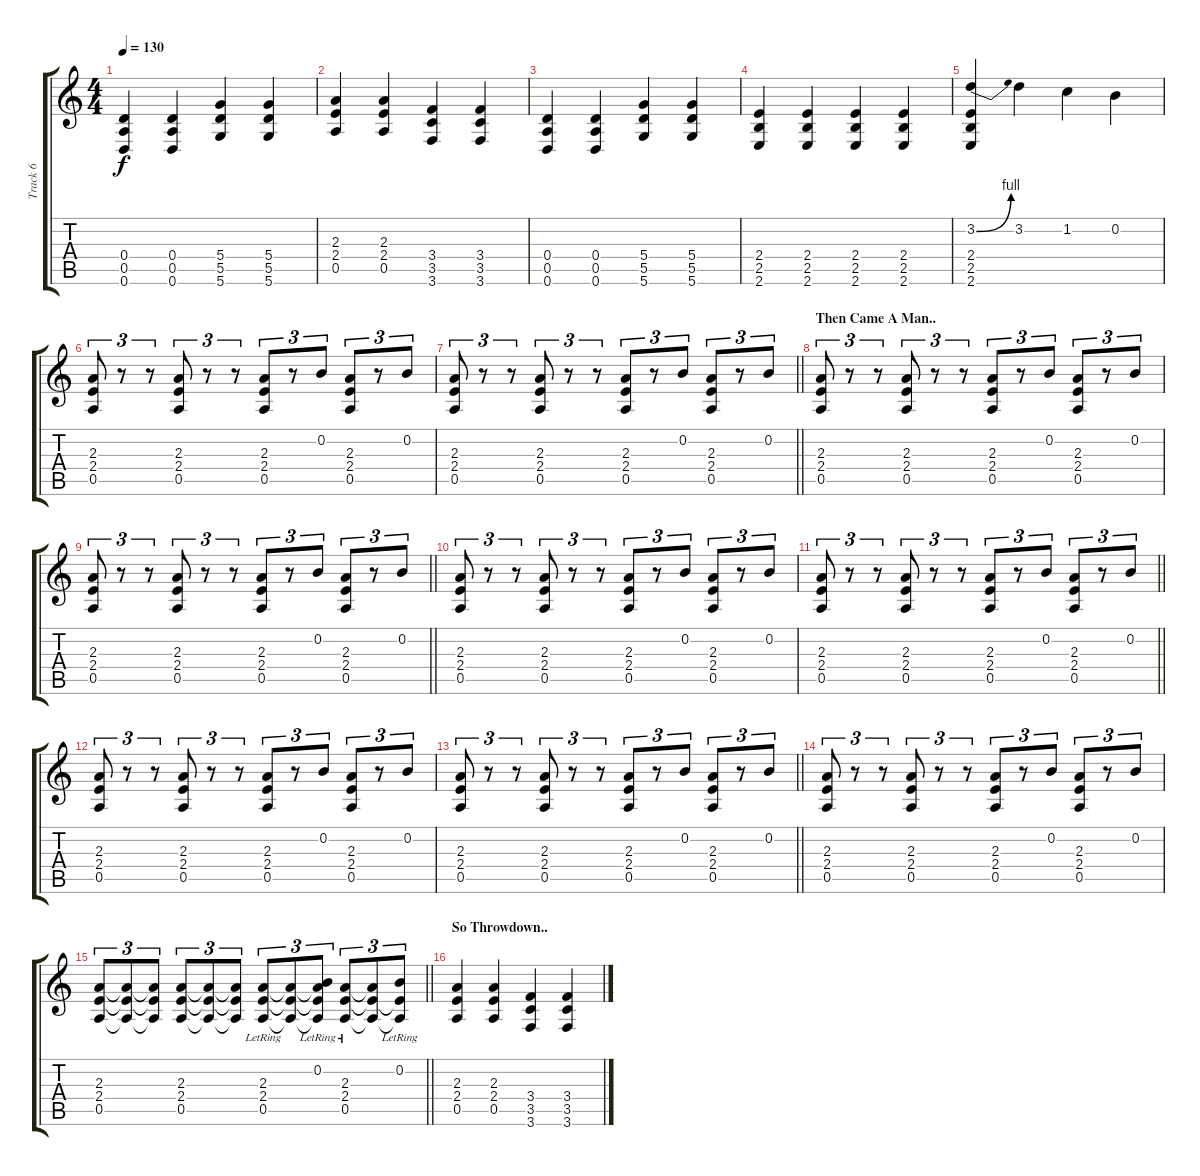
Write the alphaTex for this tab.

\track ("Track 6" "Track 6") {instrument electricguitarjazz}
\staff {score tabs}
\tuning (E4 B3 G3 D3 A2 D2) {hide}
\ts (4 4)
\tempo 130
\clef g2
\ks c
(0.4 0.5 0.6).4{dy f} (0.4 0.5 0.6).4 (5.4 5.5 5.6).4 (5.4 5.5 5.6).4 |
(2.3 2.4 0.5).4 (2.3 2.4 0.5).4 (3.4 3.5 3.6).4 (3.4 3.5 3.6).4 |
(0.4 0.5 0.6).4 (0.4 0.5 0.6).4 (5.4 5.5 5.6).4 (5.4 5.5 5.6).4 |
(2.4 2.5 2.6).4 (2.4 2.5 2.6).4 (2.4 2.5 2.6).4 (2.4 2.5 2.6).4 |
(3.2{be (bend 0 0 60 4)} 2.4 2.5 2.6).4 3.2.4 1.2.4 0.2.4 |
(2.3 2.4 0.5).8{tu (3 2)} r.8{tu (3 2)} r.8{tu (3 2)} (2.3 2.4 0.5).8{tu (3 2)} r.8{tu (3 2)} r.8{tu (3 2)} (2.3 2.4 0.5).8{tu (3 2)} r.8{tu (3 2)} 0.2.8{tu (3 2)} (2.3 2.4 0.5).8{tu (3 2)} r.8{tu (3 2)} 0.2.8{tu (3 2)} |
\barLineRight lightlight
(2.3 2.4 0.5).8{tu (3 2)} r.8{tu (3 2)} r.8{tu (3 2)} (2.3 2.4 0.5).8{tu (3 2)} r.8{tu (3 2)} r.8{tu (3 2)} (2.3 2.4 0.5).8{tu (3 2)} r.8{tu (3 2)} 0.2.8{tu (3 2)} (2.3 2.4 0.5).8{tu (3 2)} r.8{tu (3 2)} 0.2.8{tu (3 2)} |
\section ("" "Then Came A Man..")
(2.3 2.4 0.5).8{tu (3 2)} r.8{tu (3 2)} r.8{tu (3 2)} (2.3 2.4 0.5).8{tu (3 2)} r.8{tu (3 2)} r.8{tu (3 2)} (2.3 2.4 0.5).8{tu (3 2)} r.8{tu (3 2)} 0.2.8{tu (3 2)} (2.3 2.4 0.5).8{tu (3 2)} r.8{tu (3 2)} 0.2.8{tu (3 2)} |
\barLineRight lightlight
(2.3 2.4 0.5).8{tu (3 2)} r.8{tu (3 2)} r.8{tu (3 2)} (2.3 2.4 0.5).8{tu (3 2)} r.8{tu (3 2)} r.8{tu (3 2)} (2.3 2.4 0.5).8{tu (3 2)} r.8{tu (3 2)} 0.2.8{tu (3 2)} (2.3 2.4 0.5).8{tu (3 2)} r.8{tu (3 2)} 0.2.8{tu (3 2)} |
(2.3 2.4 0.5).8{tu (3 2)} r.8{tu (3 2)} r.8{tu (3 2)} (2.3 2.4 0.5).8{tu (3 2)} r.8{tu (3 2)} r.8{tu (3 2)} (2.3 2.4 0.5).8{tu (3 2)} r.8{tu (3 2)} 0.2.8{tu (3 2)} (2.3 2.4 0.5).8{tu (3 2)} r.8{tu (3 2)} 0.2.8{tu (3 2)} |
\barLineRight lightlight
(2.3 2.4 0.5).8{tu (3 2)} r.8{tu (3 2)} r.8{tu (3 2)} (2.3 2.4 0.5).8{tu (3 2)} r.8{tu (3 2)} r.8{tu (3 2)} (2.3 2.4 0.5).8{tu (3 2)} r.8{tu (3 2)} 0.2.8{tu (3 2)} (2.3 2.4 0.5).8{tu (3 2)} r.8{tu (3 2)} 0.2.8{tu (3 2)} |
(2.3 2.4 0.5).8{tu (3 2)} r.8{tu (3 2)} r.8{tu (3 2)} (2.3 2.4 0.5).8{tu (3 2)} r.8{tu (3 2)} r.8{tu (3 2)} (2.3 2.4 0.5).8{tu (3 2)} r.8{tu (3 2)} 0.2.8{tu (3 2)} (2.3 2.4 0.5).8{tu (3 2)} r.8{tu (3 2)} 0.2.8{tu (3 2)} |
\barLineRight lightlight
(2.3 2.4 0.5).8{tu (3 2)} r.8{tu (3 2)} r.8{tu (3 2)} (2.3 2.4 0.5).8{tu (3 2)} r.8{tu (3 2)} r.8{tu (3 2)} (2.3 2.4 0.5).8{tu (3 2)} r.8{tu (3 2)} 0.2.8{tu (3 2)} (2.3 2.4 0.5).8{tu (3 2)} r.8{tu (3 2)} 0.2.8{tu (3 2)} |
(2.3 2.4 0.5).8{tu (3 2)} r.8{tu (3 2)} r.8{tu (3 2)} (2.3 2.4 0.5).8{tu (3 2)} r.8{tu (3 2)} r.8{tu (3 2)} (2.3 2.4 0.5).8{tu (3 2)} r.8{tu (3 2)} 0.2.8{tu (3 2)} (2.3 2.4 0.5).8{tu (3 2)} r.8{tu (3 2)} 0.2.8{tu (3 2)} |
\barLineRight lightlight
(2.3 2.4 0.5).8{tu (3 2)} (2.3{t} 2.4{t} 0.5{t}).8{tu (3 2)} (2.3{t} 2.4{t} 0.5{t}).8{tu (3 2)} (2.3 2.4 0.5).8{tu (3 2)} (2.3{t} 2.4{t} 0.5{t}).8{tu (3 2)} (2.3{t} 2.4{t} 0.5{t}).8{tu (3 2)} (2.3{lr} 2.4{lr} 0.5{lr}).8{tu (3 2)} (2.3{t} 2.4{t} 0.5{t}).8{tu (3 2)} (0.2{lr} 2.3{t} 2.4{t} 0.5{t}).8{tu (3 2)} (2.3{lr} 2.4{lr} 0.5{lr}).8{tu (3 2)} (2.3{t} 2.4{t} 0.5{t}).8{tu (3 2)} (0.2{lr} 2.4{t} 0.5{t}).8{tu (3 2)} |
\section ("" "So Throwdown..")
(2.3 2.4 0.5).4 (2.3 2.4 0.5).4 (3.4 3.5 3.6).4 (3.4 3.5 3.6).4
